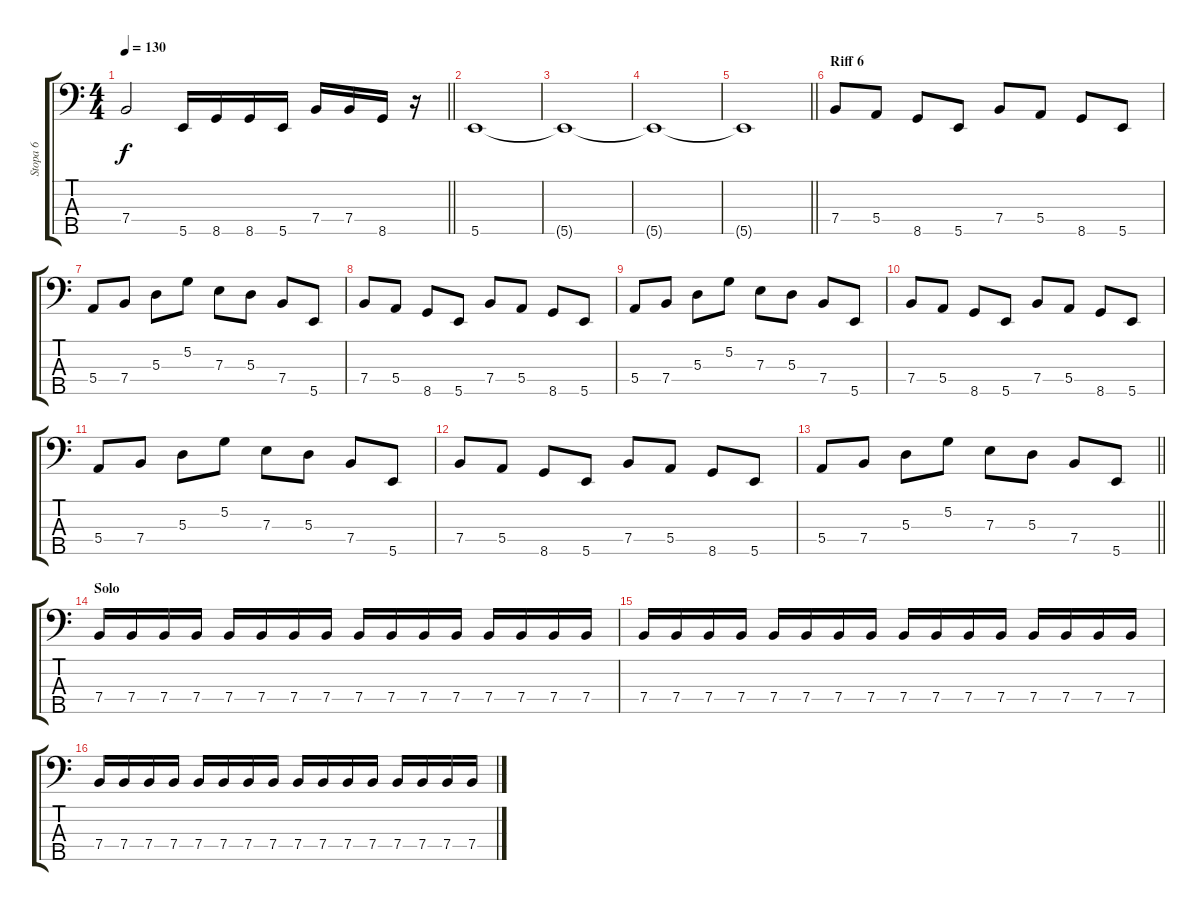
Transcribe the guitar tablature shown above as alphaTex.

\track ("Stopa 6" "Stopa 6") {instrument electricbassfinger}
\staff {score tabs}
\tuning (G2 D2 A1 E1 B0) {hide}
\ts (4 4)
\tempo 130
\clef f4
\barLineRight lightlight
\ks c
7.4.2{dy f} 5.5.16 8.5.16 8.5.16 5.5.16 7.4.16 7.4.16 8.5.16 r.16 |
5.5.1 |
5.5{t}.1 |
5.5{t}.1 |
\barLineRight lightlight
5.5{t}.1 |
\section ("" "Riff 6")
7.4.8 5.4.8 8.5.8 5.5.8 7.4.8 5.4.8 8.5.8 5.5.8 |
5.4.8 7.4.8 5.3.8 5.2.8 7.3.8 5.3.8 7.4.8 5.5.8 |
7.4.8 5.4.8 8.5.8 5.5.8 7.4.8 5.4.8 8.5.8 5.5.8 |
5.4.8 7.4.8 5.3.8 5.2.8 7.3.8 5.3.8 7.4.8 5.5.8 |
7.4.8 5.4.8 8.5.8 5.5.8 7.4.8 5.4.8 8.5.8 5.5.8 |
5.4.8 7.4.8 5.3.8 5.2.8 7.3.8 5.3.8 7.4.8 5.5.8 |
7.4.8 5.4.8 8.5.8 5.5.8 7.4.8 5.4.8 8.5.8 5.5.8 |
\barLineRight lightlight
5.4.8 7.4.8 5.3.8 5.2.8 7.3.8 5.3.8 7.4.8 5.5.8 |
\section ("" "Solo")
7.4.16 7.4.16 7.4.16 7.4.16 7.4.16 7.4.16 7.4.16 7.4.16 7.4.16 7.4.16 7.4.16 7.4.16 7.4.16 7.4.16 7.4.16 7.4.16 |
7.4.16 7.4.16 7.4.16 7.4.16 7.4.16 7.4.16 7.4.16 7.4.16 7.4.16 7.4.16 7.4.16 7.4.16 7.4.16 7.4.16 7.4.16 7.4.16 |
7.4.16 7.4.16 7.4.16 7.4.16 7.4.16 7.4.16 7.4.16 7.4.16 7.4.16 7.4.16 7.4.16 7.4.16 7.4.16 7.4.16 7.4.16 7.4.16
